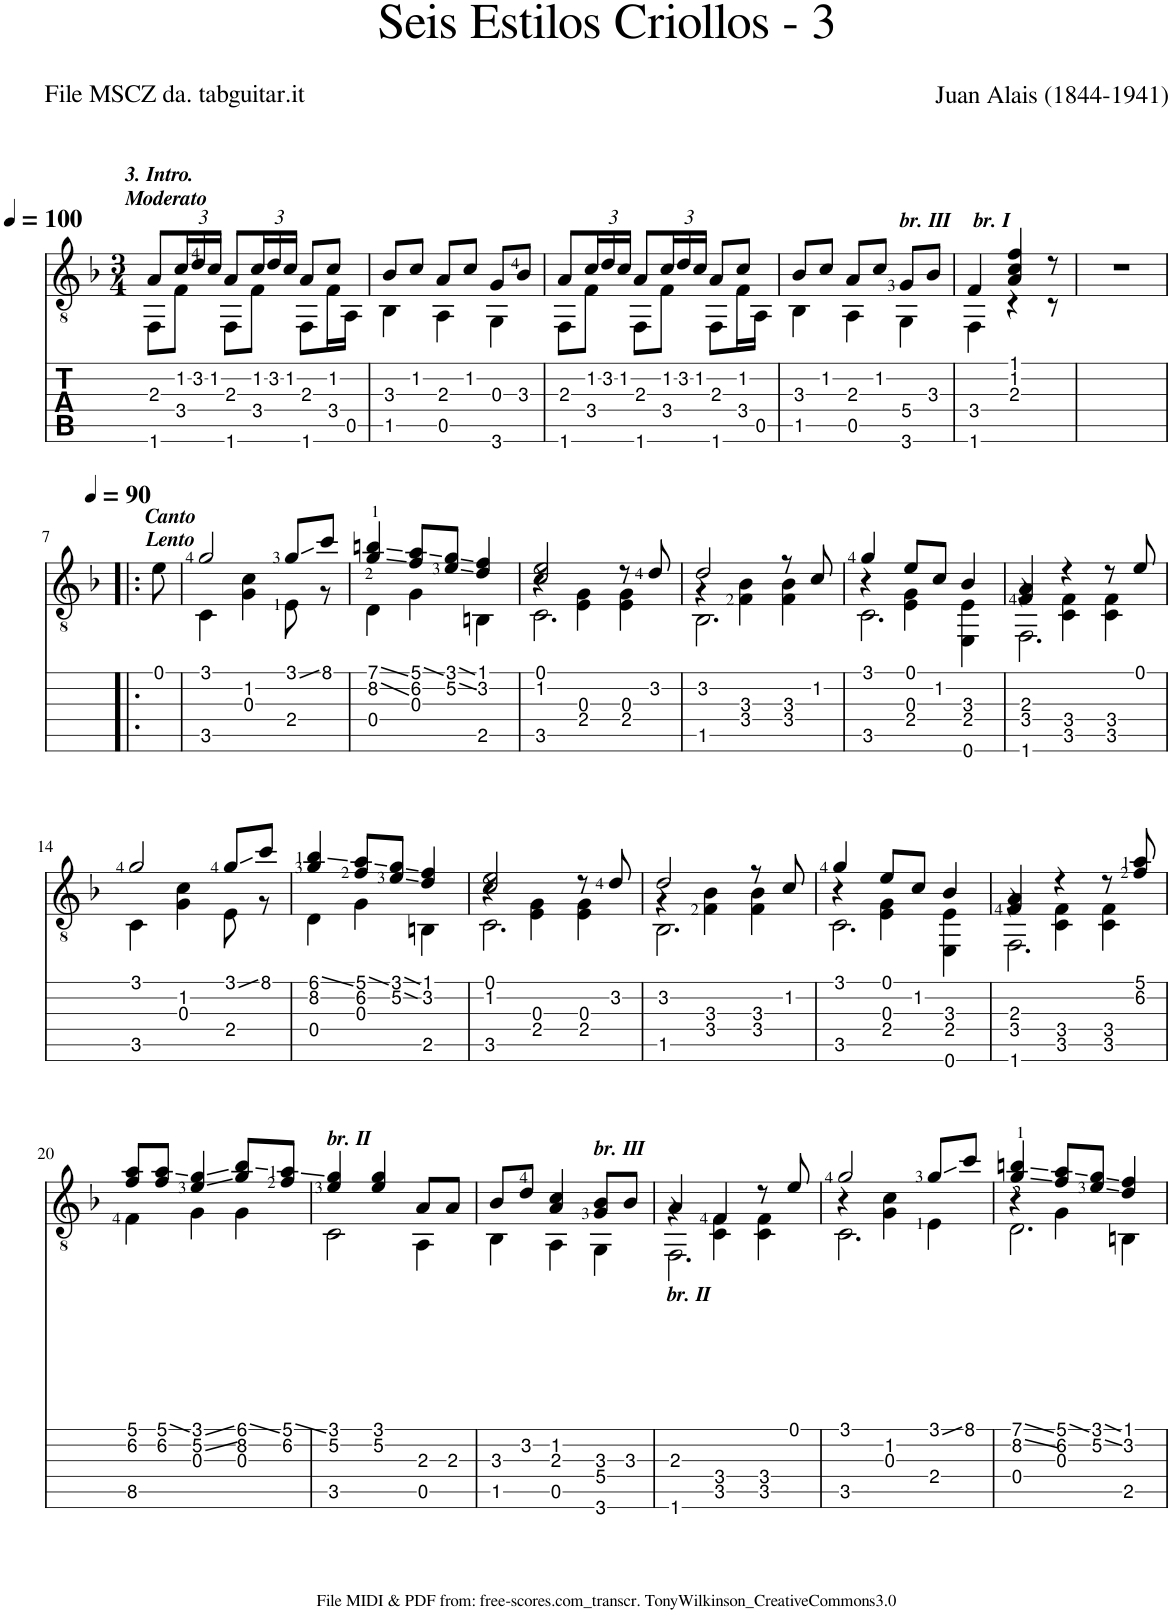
**kern	**kern
*part1	*part1
*staff2	*staff1
*I"Guitar	*
*I'Guit.	*
*stria6	*
*	*clefGv2
*k[b-]	*k[b-]
*M3/4	*M3/4
*MM100	*MM100
=1	=1
*^	*^
!	!	!LO:TX:a:Bi:t=3. Intro.	!
!	!	!LO:TX:a:t=Moderato	!
8AL	8FFL	8A/L	8FF\L
*Xbrackettup	*	*Xbrackettup	*
24cL	8FJ	24c/L	8F\J
24d	.	24d/	.
24cJJ	.	24c/JJ	.
8AL	8FFL	8A/L	8FF\L
24cL	8FJ	24c/L	8F\J
24d	.	24d/	.
24cJJ	.	24c/JJ	.
8AL	8FFL	8A/L	8FF\L
8cJ	16FL	8c/J	16F\L
.	16AAJJ	.	16AA\JJ
=2	=2	=2	=2
8B-L	4BB-	8B-/L	4BB-\
8cJ	.	8c/J	.
8AL	4AA	8A/L	4AA\
8cJ	.	8c/J	.
8GL	4GG	8G/L	4GG\
8B-J	.	8B-/J	.
=3	=3	=3	=3
8AL	8FFL	8A/L	8FF\L
24cL	8FJ	24c/L	8F\J
24d	.	24d/	.
24cJJ	.	24c/JJ	.
8AL	8FFL	8A/L	8FF\L
24cL	8FJ	24c/L	8F\J
24d	.	24d/	.
24cJJ	.	24c/JJ	.
8AL	8FFL	8A/L	8FF\L
8cJ	16FL	8c/J	16F\L
.	16AAJJ	.	16AA\JJ
=4	=4	=4	=4
8B-L	4BB-	8B-/L	4BB-\
8cJ	.	8c/J	.
8AL	4AA	8A/L	4AA\
8cJ	.	8c/J	.
!	!	!LO:TX:a:Bi:t=br. III	!
8GL	4GG	8G/L	4GG\
8B-J	.	8B-/J	.
=5	=5	=5	=5
!	!	!LO:TX:a:Bi:t=br. I	!
4F	4FF	4F/	4FF\
4A 4c 4f	4r	4A/ 4c/ 4f/	4r
8r	8r	8r	8r
*v	*v	*	*
*	*v	*v
=6	=6
2.r	2.r
!!LO:LB:g=z
=7!|:	=7!|:
*	*MM90
!	!LO:TX:a:Bi:t=Canto
!	!LO:TX:a:t=Lento
8e	8e\
=8	=8
*^	*^
2g	4C	2g/	4C\
.	4G 4c	.	4G\ 4c\
8gL	8E	8g/L	8E\
8ccJ	8r	8cc/J	8r
=9	=9	=9	=9
4g 4b	4D	4g/ 4bn/	4D\
8f\ 8a\L	4G	8f/ 8a/L	4G\
8e\ 8g\J	.	8e/ 8g/J	.
4d 4f	4BB	4d/ 4f/	4BBn\
=10	=10	=10	=10
*	*^	*	*^
2c 2e	4r	2.C	2c/ 2e/	4r	2.C\
.	4E 4G	.	.	4E\ 4G\	.
8r	4E 4G	.	8r	4E\ 4G\	.
8d	.	.	8d/	.	.
=11	=11	=11	=11	=11	=11
2d	4r	2.BB-	2d/	4r	2.BB-\
.	4F 4B-	.	.	4F\ 4B-\	.
8r	4F 4B-	.	8r	4F\ 4B-\	.
8c	.	.	8c/	.	.
=12	=12	=12	=12	=12	=12
4g	4r	2.C	4g/	4r	2.C\
8eL	4E 4G	.	8e/L	4E\ 4G\	.
8cJ	.	.	8c/J	.	.
4B-	4EE 4E	.	4B-/	4EE\ 4E\	.
=13	=13	=13	=13	=13	=13
4F 4A	4r	2.FF	4F/ 4A/	4r	2.FF\
4r	4C 4F	.	4r	4C\ 4F\	.
8r	4C 4F	.	8r	4C\ 4F\	.
8e	.	.	8e/	.	.
*	*v	*v	*	*	*
*	*	*	*v	*v
!!LO:LB:g=z
=14	=14	=14	=14
2g	4C	2g/	4C\
.	4G 4c	.	4G\ 4c\
8gL	8E	8g/L	8E\
8ccJ	8r	8cc/J	8r
=15	=15	=15	=15
4g 4b-	4D	4g/ 4b-/	4D\
8f\ 8a\L	4G	8f/ 8a/L	4G\
8e\ 8g\J	.	8e/ 8g/J	.
4d 4f	4BBn	4d/ 4f/	4BBn\
=16	=16	=16	=16
*	*^	*	*^
2c 2e	4r	2.C	2c/ 2e/	4r	2.C\
.	4E 4G	.	.	4E\ 4G\	.
8r	4E 4G	.	8r	4E\ 4G\	.
8d	.	.	8d/	.	.
=17	=17	=17	=17	=17	=17
2d	4r	2.BB-	2d/	4r	2.BB-\
.	4F 4B-	.	.	4F\ 4B-\	.
8r	4F 4B-	.	8r	4F\ 4B-\	.
8c	.	.	8c/	.	.
=18	=18	=18	=18	=18	=18
4g	4r	2.C	4g/	4r	2.C\
8eL	4E 4G	.	8e/L	4E\ 4G\	.
8cJ	.	.	8c/J	.	.
4B-	4EE 4E	.	4B-/	4EE\ 4E\	.
=19	=19	=19	=19	=19	=19
4F 4A	4r	2.FF	4F/ 4A/	4r	2.FF\
4r	4C 4F	.	4r	4C\ 4F\	.
8r	4C 4F	.	8r	4C\ 4F\	.
8f 8a	.	.	8f/ 8a/	.	.
*	*v	*v	*	*	*
*	*	*	*v	*v
!!LO:LB:g=z
=20	=20	=20	=20
8f\ 8a\L	4F	8f/ 8a/L	4F\
8f\ 8a\J	.	8f/ 8a/J	.
4e 4g	4G	4e/ 4g/	4G\
8g\ 8b-\L	4G	8g/ 8b-/L	4G\
8f\ 8a\J	.	8f/ 8a/J	.
=21	=21	=21	=21
!	!	!LO:TX:a:Bi:t=br. II	!
4e 4g	2C	4e/ 4g/	2C\
4e 4g	.	4e/ 4g/	.
8AL	4AA	8A/L	4AA\
8AJ	.	8A/J	.
=22	=22	=22	=22
8B-L	4BB-	8B-/L	4BB-\
8dJ	.	8d/J	.
4A 4c	4AA	4A/ 4c/	4AA\
!	!	!LO:TX:a:Bi:t=br. III	!
8G\ 8B-\L	4GG	8G/ 8B-/L	4GG\
8B-J	.	8B-/J	.
=23	=23	=23	=23
*	*^	*	*^
!LO:TX:a:Bi:t=br. II	!	!	!	!	!
4A	4r	2.FF	4A/	4r	2.FF\
4F	4F 4C	.	4F/	4C\ 4F\	.
8r	4C 4F	.	8r	4C\ 4F\	.
8e	.	.	8e/	.	.
=24	=24	=24	=24	=24	=24
2g	4r	2.C	2g/	4r	2.C\
.	4G 4c	.	.	4G\ 4c\	.
8gL	4E	.	8g/L	4E\	.
8ccJ	.	.	8cc/J	.	.
=25	=25	=25	=25	=25	=25
4g 4b	4r	2.D	4g/ 4bn/	4r	2.D\
8f\ 8a\L	4G	.	8f/ 8a/L	4G\	.
8e\ 8g\J	.	.	8e/ 8g/J	.	.
4d 4f	4BB	.	4d/ 4f/	4BBn\	.
*v	*v	*v	*	*	*
*	*v	*v	*v
=	=
*-	*-
